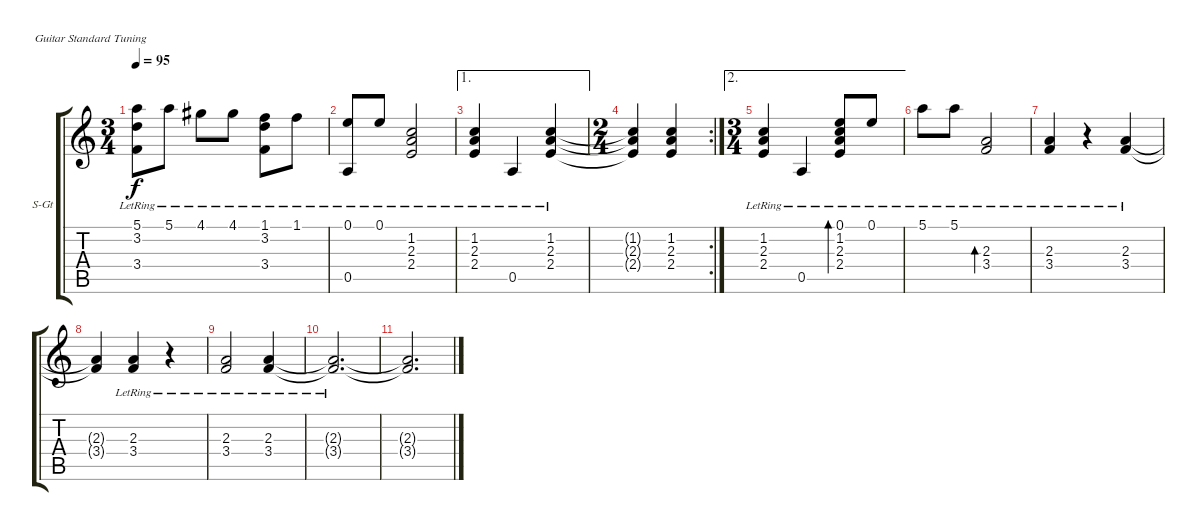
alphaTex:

\defaultSystemsLayout 4
\bracketExtendMode groupsimilarinstruments
\firstSystemTrackNameOrientation horizontal
\otherSystemsTrackNameOrientation horizontal
\track ("Steel Guitar" "S-Gt") {instrument acousticguitarsteel}
\staff {score tabs}
\tuning (E4 B3 G3 D3 A2 E2)
\ts (3 4)
\tempo 95
\clef g2
\scale
0.333333
\ks c
(5.1{lr} 3.4{lr} 3.2).8{dy f} 5.1{lr}.8 4.1{lr}.8 4.1{lr}.8 (3.4{lr} 1.1{lr} 3.2).8 1.1{lr}.8 |
\scale
0.333333 (0.1{lr} 0.5{lr}).8 0.1{lr}.8 (2.3{lr} 1.2{lr} 2.4{lr}).2 |
\ae 1
\scale
0.205298 (2.4{lr} 2.3{lr} 1.2{lr}).4 0.5{lr}.4 (2.4{lr} 2.3{lr} 1.2{lr}).4 |
\rc 2
\ts (2 4)
\scale
0.407285 (2.4{t} 2.3{t} 1.2{t}).4 (2.4 2.3 1.2).4 |
\ae 2
\ts (3 4)
\scale
0.387417 (2.4{lr} 2.3{lr} 1.2{lr}).4 0.5{lr}.4 (0.1{lr} 2.4{lr} 2.3{lr} 1.2{lr}).8{bd 127} 0.1{lr}.8 |
\scale
0.333333 5.1{lr}.8 5.1{lr}.8 (3.4{lr} 2.3{lr}).2{bd 124} |
\scale
0.333333 (3.4{lr} 2.3{lr}).4 r.4 (3.4{lr} 2.3).4 |
\scale
0.333333 (3.4{t} 2.3{t}).4 (3.4{lr} 2.3{lr}).4 r.4 |
\scale
0.333333 (3.4{lr} 2.3{lr}).2 (3.4{lr} 2.3{lr}).4 |
\scale
0.333333 (3.4{lr t} 2.3{lr t}).2{d} |
\scale
0.333333 (3.4{t} 2.3{t}).2{d}
